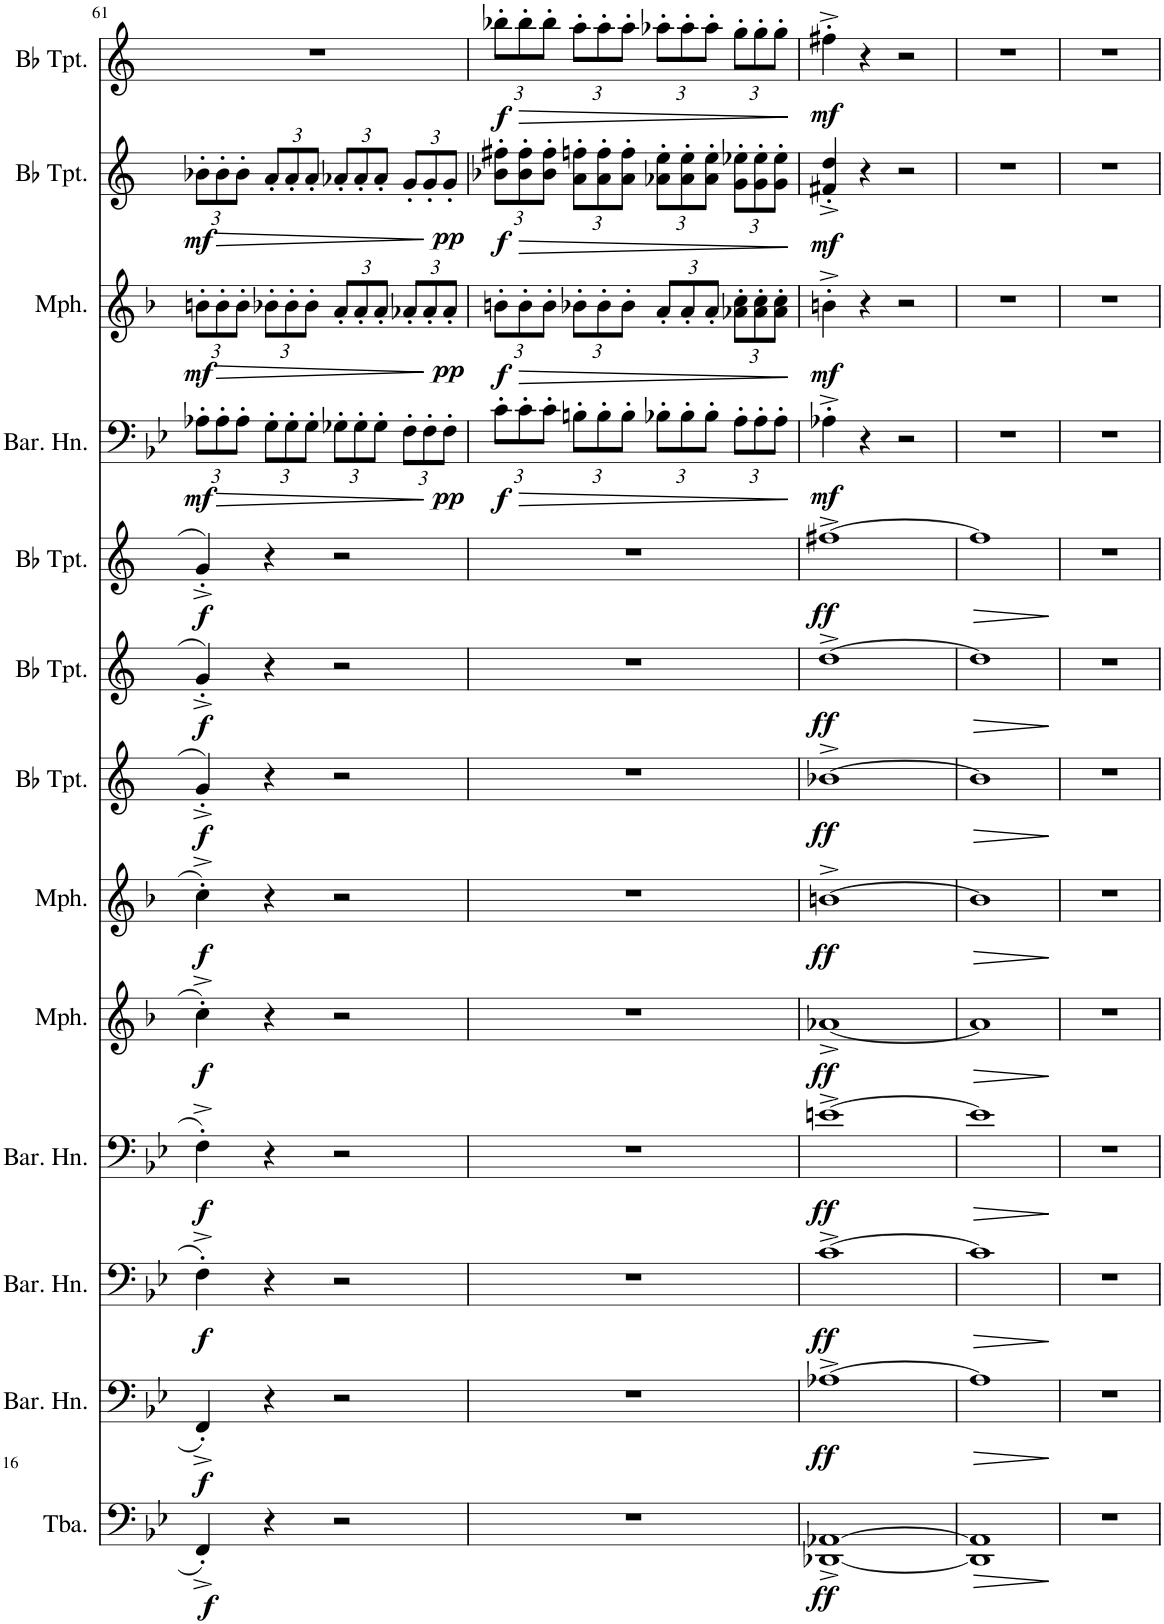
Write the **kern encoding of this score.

**kern	**dynam	**kern	**dynam	**kern	**dynam	**kern	**dynam	**kern	**dynam	**kern	**dynam	**kern	**dynam	**kern	**dynam	**kern	**dynam	**kern	**dynam	**kern	**dynam	**kern	**dynam	**kern	**dynam
*part13	*part13	*part12	*part12	*part11	*part11	*part10	*part10	*part9	*part9	*part8	*part8	*part7	*part7	*part6	*part6	*part5	*part5	*part4	*part4	*part3	*part3	*part2	*part2	*part1	*part1
*staff13	*staff13	*staff12	*staff12	*staff11	*staff11	*staff10	*staff10	*staff9	*staff9	*staff8	*staff8	*staff7	*staff7	*staff6	*staff6	*staff5	*staff5	*staff4	*staff4	*staff3	*staff3	*staff2	*staff2	*staff1	*staff1
*I"Tuba	*	*I"Baritone Horn	*	*I"Baritone Horn	*	*I"Baritone Horn	*	*I"Mellophone	*	*I"Mellophone	*	*I"Bb Trumpet	*	*I"Bb Trumpet	*	*I"Bb Trumpet	*	*I"Baritone Horn	*	*I"Mellophone	*	*I"Bb Trumpet	*	*I"Bb Trumpet	*
*I'Tba.	*	*I'Bar. Hn.	*	*I'Bar. Hn.	*	*I'Bar. Hn.	*	*I'Mph.	*	*I'Mph.	*	*I'Bb Tpt.	*	*I'Bb Tpt.	*	*I'Bb Tpt.	*	*I'Bar. Hn.	*	*I'Mph.	*	*I'Bb Tpt.	*	*I'Bb Tpt.	*
!!LO:PB:g=z
*clefF4	*	*clefF4	*	*clefF4	*	*clefF4	*	*clefG2	*	*clefG2	*	*clefG2	*	*clefG2	*	*clefG2	*	*clefF4	*	*clefG2	*	*clefG2	*	*clefG2	*
*	*	*Trd4c7	*	*Trd4c7	*	*Trd4c7	*	*Trd4c7	*	*Trd4c7	*	*Trd1c2	*	*Trd1c2	*	*Trd1c2	*	*Trd4c7	*	*Trd4c7	*	*Trd1c2	*	*Trd1c2	*
*k[b-e-]	*	*k[b-e-]	*	*k[b-e-]	*	*k[b-e-]	*	*k[b-]	*	*k[b-]	*	*k[]	*	*k[]	*	*k[]	*	*k[b-e-]	*	*k[b-]	*	*k[]	*	*k[]	*
*M4/4	*	*M4/4	*	*M4/4	*	*M4/4	*	*M4/4	*	*M4/4	*	*M4/4	*	*M4/4	*	*M4/4	*	*M4/4	*	*M4/4	*	*M4/4	*	*M4/4	*
*	*	*	*	*	*	*	*	*	*	*	*	*	*	*	*	*	*	*Xbrackettup	*	*Xbrackettup	*	*Xbrackettup	*	*	*
=61	=61	=61	=61	=61	=61	=61	=61	=61	=61	=61	=61	=61	=61	=61	=61	=61	=61	=61	=61	=61	=61	=61	=61	=61	=61
!	!LO:DY:b	!	!LO:DY:b	!	!LO:DY:b	!	!LO:DY:b	!	!LO:DY:b	!	!LO:DY:b	!	!LO:DY:b	!	!LO:DY:b	!	!LO:DY:b	!	!LO:DY:b	!	!LO:DY:b	!	!LO:DY:b	!	!
4FF'^/	f	4FF'^/	f	4F'^\	f	4F'^\	f	4cc'^\	f	4cc'^\	f	4g'^/	f	4g'^/	f	4g'^/	f	12A-X'\L	mf	12bn'\L	mf	12b-X'\L	mf	1r	.
!	!	!	!	!	!	!	!	!	!	!	!	!	!	!	!	!	!	!	!LO:HP:b	!	!LO:HP:b	!	!LO:HP:b	!	!
.	.	.	.	.	.	.	.	.	.	.	.	.	.	.	.	.	.	12A-'\	>	12b'\	>	12b-'\	>	.	.
.	.	.	.	.	.	.	.	.	.	.	.	.	.	.	.	.	.	12A-'\J	.	12b'\J	.	12b-'\J	.	.	.
4r	.	4r	.	4r	.	4r	.	4r	.	4r	.	4r	.	4r	.	4r	.	12G'\L	.	12b-X'\L	.	12a'/L	.	.	.
.	.	.	.	.	.	.	.	.	.	.	.	.	.	.	.	.	.	12G'\	.	12b-'\	.	12a'/	.	.	.
.	.	.	.	.	.	.	.	.	.	.	.	.	.	.	.	.	.	12G'\J	.	12b-'\J	.	12a'/J	.	.	.
2r	.	2r	.	2r	.	2r	.	2r	.	2r	.	2r	.	2r	.	2r	.	12G-X'\L	.	12a'/L	.	12a-X'/L	.	.	.
.	.	.	.	.	.	.	.	.	.	.	.	.	.	.	.	.	.	12G-'\	.	12a'/	.	12a-'/	.	.	.
.	.	.	.	.	.	.	.	.	.	.	.	.	.	.	.	.	.	12G-'\J	.	12a'/J	.	12a-'/J	.	.	.
.	.	.	.	.	.	.	.	.	.	.	.	.	.	.	.	.	.	12F'\L	.	12a-X'/L	.	12g'/L	.	.	.
.	.	.	.	.	.	.	.	.	.	.	.	.	.	.	.	.	.	12F'\	.	12a-'/	.	12g'/	.	.	.
!	!	!	!	!	!	!	!	!	!	!	!	!	!	!	!	!	!	!	!LO:DY:n=1:b	!	!LO:DY:n=1:b	!	!LO:DY:n=1:b	!	!
.	.	.	.	.	.	.	.	.	.	.	.	.	.	.	.	.	.	12F'\J	] pp	12a-'/J	] pp	12g'/J	] pp	.	.
=62	=62	=62	=62	=62	=62	=62	=62	=62	=62	=62	=62	=62	=62	=62	=62	=62	=62	=62	=62	=62	=62	=62	=62	=62	=62
*	*	*	*	*	*	*	*	*	*	*	*	*	*	*	*	*	*	*	*	*	*	*	*	*Xbrackettup	*
!	!	!	!	!	!	!	!	!	!	!	!	!	!	!	!	!	!	!	!LO:DY:b	!	!LO:DY:b	!	!LO:DY:b	!	!LO:DY:b
1r	.	1r	.	1r	.	1r	.	1r	.	1r	.	1r	.	1r	.	1r	.	12c'\L	f	12bn'\L	f	12b-X\' 12ff#X\'L	f	12bb-X'\L	f
!	!	!	!	!	!	!	!	!	!	!	!	!	!	!	!	!	!	!	!LO:HP:b	!	!LO:HP:b	!	!LO:HP:b	!	!LO:HP:b
.	.	.	.	.	.	.	.	.	.	.	.	.	.	.	.	.	.	12c'\	>	12b'\	>	12b-\' 12ff#\'	>	12bb-'\	>
.	.	.	.	.	.	.	.	.	.	.	.	.	.	.	.	.	.	12c'\J	.	12b'\J	.	12b-\' 12ff#\'J	.	12bb-'\J	.
.	.	.	.	.	.	.	.	.	.	.	.	.	.	.	.	.	.	12Bn'\L	.	12b-X'\L	.	12a\' 12ffn\'L	.	12aa'\L	.
.	.	.	.	.	.	.	.	.	.	.	.	.	.	.	.	.	.	12B'\	.	12b-'\	.	12a\' 12ff\'	.	12aa'\	.
.	.	.	.	.	.	.	.	.	.	.	.	.	.	.	.	.	.	12B'\J	.	12b-'\J	.	12a\' 12ff\'J	.	12aa'\J	.
.	.	.	.	.	.	.	.	.	.	.	.	.	.	.	.	.	.	12B-X'\L	.	12a'/L	.	12a-X\' 12ee\'L	.	12aa-X'\L	.
.	.	.	.	.	.	.	.	.	.	.	.	.	.	.	.	.	.	12B-'\	.	12a'/	.	12a-\' 12ee\'	.	12aa-'\	.
.	.	.	.	.	.	.	.	.	.	.	.	.	.	.	.	.	.	12B-'\J	.	12a'/J	.	12a-\' 12ee\'J	.	12aa-'\J	.
.	.	.	.	.	.	.	.	.	.	.	.	.	.	.	.	.	.	12A'\L	.	12a-X\' 12cc\'L	.	12g\' 12ee-X\'L	.	12gg'\L	.
.	.	.	.	.	.	.	.	.	.	.	.	.	.	.	.	.	.	12A'\	.	12a-\' 12cc\'	.	12g\' 12ee-\'	.	12gg'\	.
.	.	.	.	.	.	.	.	.	.	.	.	.	.	.	.	.	.	12A'\J	.	12a-\' 12cc\'J	.	12g\' 12ee-\'J	.	12gg'\J	.
.	.	.	.	.	.	.	.	.	.	.	.	.	.	.	.	.	.	.	]	.	]	.	]	.	]
=63	=63	=63	=63	=63	=63	=63	=63	=63	=63	=63	=63	=63	=63	=63	=63	=63	=63	=63	=63	=63	=63	=63	=63	=63	=63
!	!LO:DY:b	!	!LO:DY:b	!	!LO:DY:b	!	!LO:DY:b	!	!LO:DY:b	!	!LO:DY:b	!	!LO:DY:b	!	!LO:DY:b	!	!LO:DY:b	!	!LO:DY:b	!	!LO:DY:b	!	!LO:DY:b	!	!LO:DY:b
[1DD-X^ [1AA-X^	ff	[1A-X^	ff	[1c^	ff	[1en^	ff	[1a-X^	ff	[1bn^	ff	[1b-X^	ff	[1dd^	ff	[1ff#X^	ff	4A-X'^\	mf	4bn'^\	mf	4f#X/'^ 4dd/'^	mf	4ff#X'^\	mf
.	.	.	.	.	.	.	.	.	.	.	.	.	.	.	.	.	.	4r	.	4r	.	4r	.	4r	.
.	.	.	.	.	.	.	.	.	.	.	.	.	.	.	.	.	.	2r	.	2r	.	2r	.	2r	.
=64	=64	=64	=64	=64	=64	=64	=64	=64	=64	=64	=64	=64	=64	=64	=64	=64	=64	=64	=64	=64	=64	=64	=64	=64	=64
!	!LO:HP:b	!	!LO:HP:b	!	!LO:HP:b	!	!LO:HP:b	!	!LO:HP:b	!	!LO:HP:b	!	!LO:HP:b	!	!LO:HP:b	!	!LO:HP:b	!	!	!	!	!	!	!	!
1DD-] 1AA-]	>	1A-]	>	1c]	>	1e]	>	1a-]	>	1b]	>	1b-]	>	1dd]	>	1ff#]	>	1r	.	1r	.	1r	.	1r	.
.	]	.	]	.	]	.	]	.	]	.	]	.	]	.	]	.	]	.	.	.	.	.	.	.	.
=65	=65	=65	=65	=65	=65	=65	=65	=65	=65	=65	=65	=65	=65	=65	=65	=65	=65	=65	=65	=65	=65	=65	=65	=65	=65
1r	.	1r	.	1r	.	1r	.	1r	.	1r	.	1r	.	1r	.	1r	.	1r	.	1r	.	1r	.	1r	.
=	=	=	=	=	=	=	=	=	=	=	=	=	=	=	=	=	=	=	=	=	=	=	=	=	=
*-	*-	*-	*-	*-	*-	*-	*-	*-	*-	*-	*-	*-	*-	*-	*-	*-	*-	*-	*-	*-	*-	*-	*-	*-	*-
